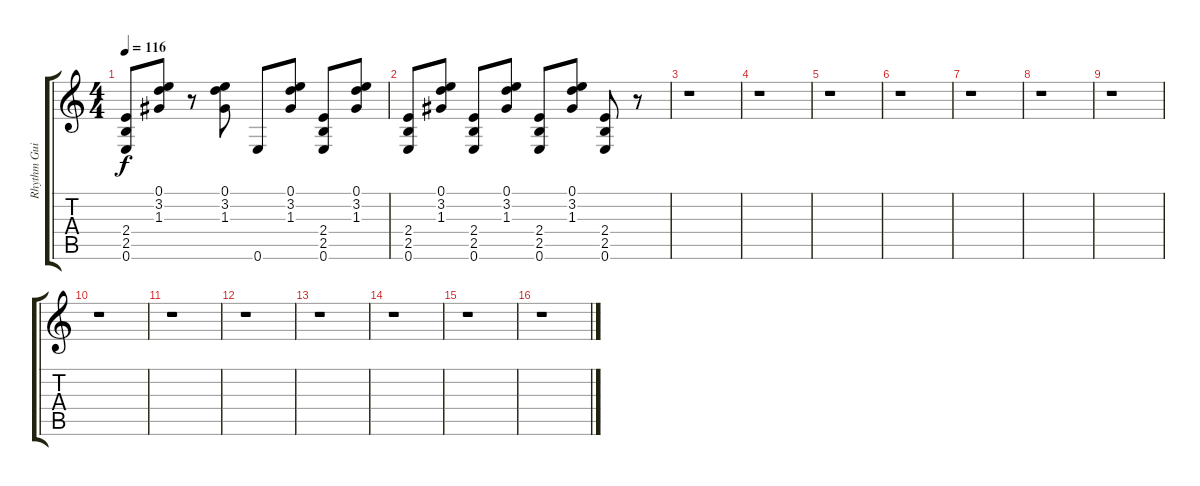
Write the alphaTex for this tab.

\track ("Rhythm Guitar" "Rhythm Gui") {instrument acousticguitarsteel}
\staff {score tabs}
\tuning (E4 B3 G3 D3 A2 E2) {hide}
\ts (4 4)
\tempo 116
\clef g2
\ks c
(2.4 2.5 0.6).8{dy f} (0.1 3.2 1.3).8 r.8 (0.1 3.2 1.3).8 0.6.8 (0.1 3.2 1.3).8 (2.4 2.5 0.6).8 (0.1 3.2 1.3).8 |
(2.4 2.5 0.6).8 (0.1 3.2 1.3).8 (2.4 2.5 0.6).8 (0.1 3.2 1.3).8 (2.4 2.5 0.6).8 (0.1 3.2 1.3).8 (2.4 2.5 0.6).8 r.8 |
r.1 |
r.1 |
r.1 |
r.1 |
r.1 |
r.1 |
r.1 |
r.1 |
r.1 |
r.1 |
r.1 |
r.1 |
r.1 |
r.1
